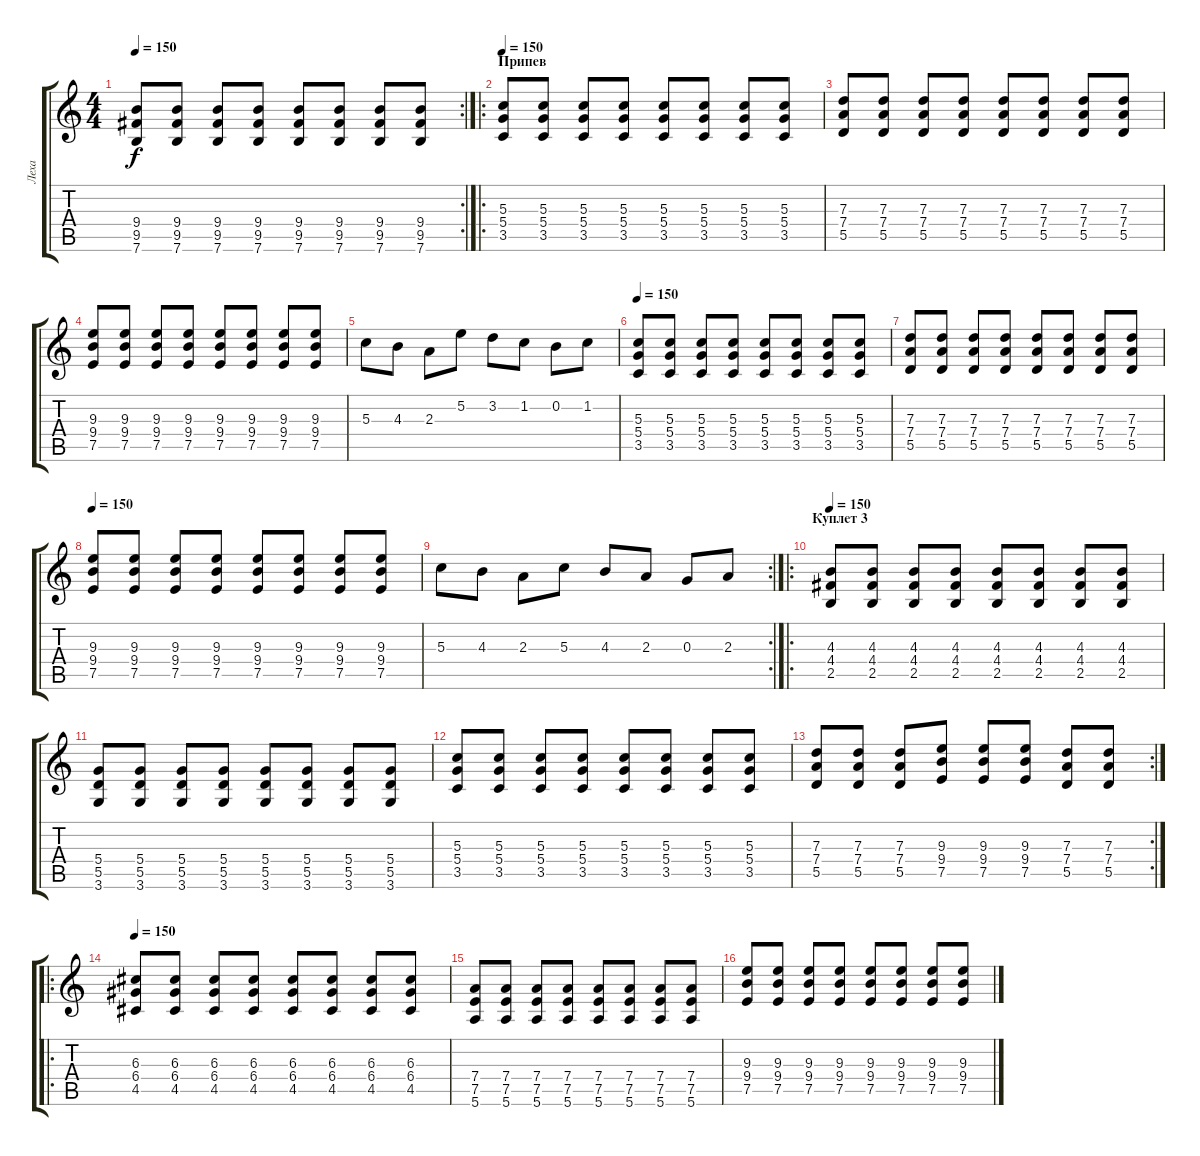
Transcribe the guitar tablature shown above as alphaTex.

\track ("Леха" "Леха") {instrument distortionguitar}
\staff {score tabs}
\tuning (E4 B3 G3 D3 A2 E2) {hide}
\rc 2
\ts (4 4)
\tempo 150
\clef g2
\ks c
(9.4 9.5 7.6).8{dy f} (9.4 9.5 7.6).8 (9.4 9.5 7.6).8 (9.4 9.5 7.6).8 (9.4 9.5 7.6).8 (9.4 9.5 7.6).8 (9.4 9.5 7.6).8 (9.4 9.5 7.6).8 |
\ro
\section ("" "Припев")
\tempo 150
(5.3 5.4 3.5).8{instrument distortionguitar} (5.3 5.4 3.5).8 (5.3 5.4 3.5).8 (5.3 5.4 3.5).8 (5.3 5.4 3.5).8 (5.3 5.4 3.5).8 (5.3 5.4 3.5).8 (5.3 5.4 3.5).8 |
(7.3 7.4 5.5).8 (7.3 7.4 5.5).8 (7.3 7.4 5.5).8 (7.3 7.4 5.5).8 (7.3 7.4 5.5).8 (7.3 7.4 5.5).8 (7.3 7.4 5.5).8 (7.3 7.4 5.5).8 |
(9.3 9.4 7.5).8 (9.3 9.4 7.5).8 (9.3 9.4 7.5).8 (9.3 9.4 7.5).8 (9.3 9.4 7.5).8 (9.3 9.4 7.5).8 (9.3 9.4 7.5).8 (9.3 9.4 7.5).8 |
5.3.8 4.3.8 2.3.8 5.2.8 3.2.8 1.2.8 0.2.8 1.2.8 |
\tempo 150
(5.3 5.4 3.5).8{instrument distortionguitar} (5.3 5.4 3.5).8 (5.3 5.4 3.5).8 (5.3 5.4 3.5).8 (5.3 5.4 3.5).8 (5.3 5.4 3.5).8 (5.3 5.4 3.5).8 (5.3 5.4 3.5).8 |
(7.3 7.4 5.5).8 (7.3 7.4 5.5).8 (7.3 7.4 5.5).8 (7.3 7.4 5.5).8 (7.3 7.4 5.5).8 (7.3 7.4 5.5).8 (7.3 7.4 5.5).8 (7.3 7.4 5.5).8 |
\tempo 150
(9.3 9.4 7.5).8 (9.3 9.4 7.5).8 (9.3 9.4 7.5).8 (9.3 9.4 7.5).8 (9.3 9.4 7.5).8 (9.3 9.4 7.5).8 (9.3 9.4 7.5).8 (9.3 9.4 7.5).8 |
\rc 2
5.3.8 4.3.8 2.3.8 5.3.8 4.3.8 2.3.8 0.3.8 2.3.8 |
\ro
\section ("" "Куплет 3")
\tempo 150
(4.3 4.4 2.5).8{instrument distortionguitar} (4.3 4.4 2.5).8 (4.3 4.4 2.5).8 (4.3 4.4 2.5).8 (4.3 4.4 2.5).8 (4.3 4.4 2.5).8 (4.3 4.4 2.5).8 (4.3 4.4 2.5).8 |
(5.4 5.5 3.6).8 (5.4 5.5 3.6).8 (5.4 5.5 3.6).8 (5.4 5.5 3.6).8 (5.4 5.5 3.6).8 (5.4 5.5 3.6).8 (5.4 5.5 3.6).8 (5.4 5.5 3.6).8 |
(5.3 5.4 3.5).8 (5.3 5.4 3.5).8 (5.3 5.4 3.5).8 (5.3 5.4 3.5).8 (5.3 5.4 3.5).8 (5.3 5.4 3.5).8 (5.3 5.4 3.5).8 (5.3 5.4 3.5).8 |
\rc 2
(7.3 7.4 5.5).8 (7.3 7.4 5.5).8 (7.3 7.4 5.5).8 (9.3 9.4 7.5).8 (9.3 9.4 7.5).8 (9.3 9.4 7.5).8 (7.3 7.4 5.5).8 (7.3 7.4 5.5).8 |
\ro
\tempo 150
(6.3 6.4 4.5).8{instrument distortionguitar} (6.3 6.4 4.5).8 (6.3 6.4 4.5).8 (6.3 6.4 4.5).8 (6.3 6.4 4.5).8 (6.3 6.4 4.5).8 (6.3 6.4 4.5).8 (6.3 6.4 4.5).8 |
(7.4 7.5 5.6).8 (7.4 7.5 5.6).8 (7.4 7.5 5.6).8 (7.4 7.5 5.6).8 (7.4 7.5 5.6).8 (7.4 7.5 5.6).8 (7.4 7.5 5.6).8 (7.4 7.5 5.6).8 |
(9.3 9.4 7.5).8 (9.3 9.4 7.5).8 (9.3 9.4 7.5).8 (9.3 9.4 7.5).8 (9.3 9.4 7.5).8 (9.3 9.4 7.5).8 (9.3 9.4 7.5).8 (9.3 9.4 7.5).8
